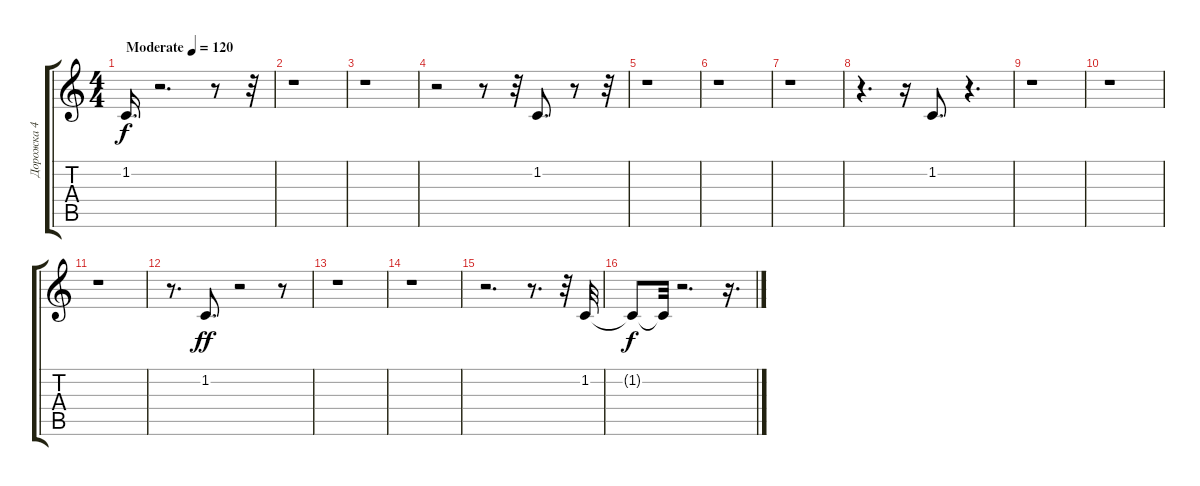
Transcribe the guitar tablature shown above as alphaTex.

\track ("Дорожка 4" "Дорожка 4") {instrument fx2soundtrack}
\staff {score tabs}
\tuning (E4 B3 G3 D3 A2 E2) {hide}
\ts (4 4)
\tempo (120 "Moderate")
\clef g2
\ks c
1.2.16{d dy f instrument fx2soundtrack} r.2{d} r.8 r.32 |
r.1 |
r.1 |
r.2 r.8 r.32 1.2.8{d} r.8 r.32 |
r.1 |
r.1 |
r.1 |
r.4{d} r.16 1.2.8{d} r.4{d} |
r.1 |
r.1 |
r.1 |
r.8{d} 1.2.8{d dy ff} r.2 r.8 |
r.1 |
r.1 |
r.2{d} r.8{d} r.32 1.2.32 |
1.2{t}.8{dy f} 1.2{t}.32 r.2{d} r.16{d}
